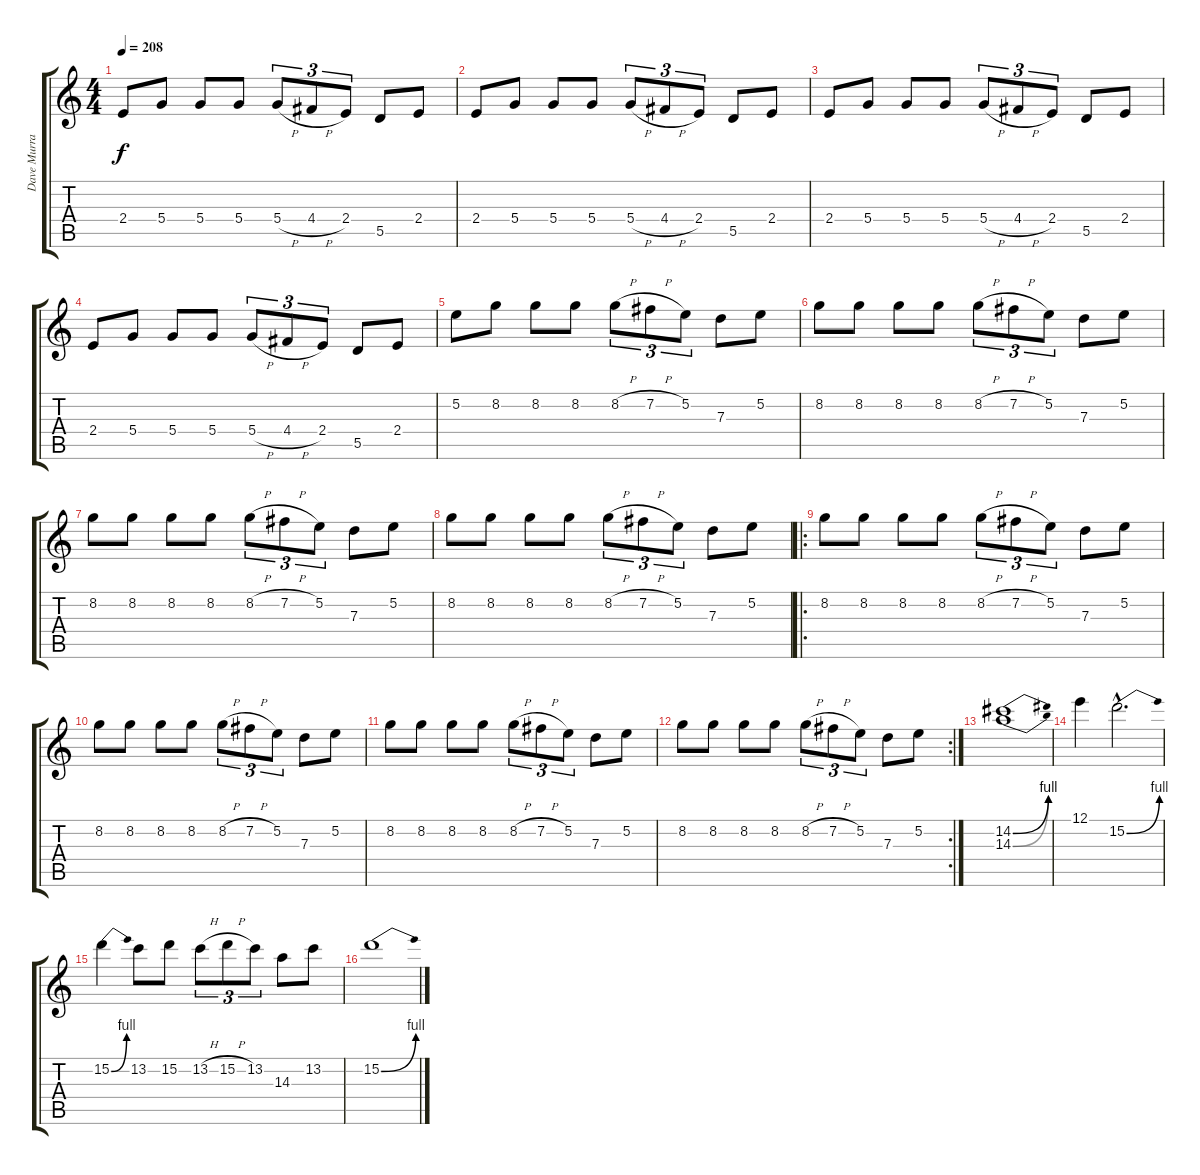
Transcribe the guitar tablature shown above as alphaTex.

\track ("Dave Murray" "Dave Murra") {instrument distortionguitar}
\staff {score tabs}
\tuning (E4 B3 G3 D3 A2 E2) {hide}
\ts (4 4)
\tempo 208
\clef g2
\ks c
2.4.8{dy f} 5.4.8 5.4.8 5.4.8 5.4{h}.8{tu (3 2)} 4.4{h}.8{tu (3 2)} 2.4.8{tu (3 2)} 5.5.8 2.4.8 |
2.4.8 5.4.8 5.4.8 5.4.8 5.4{h}.8{tu (3 2)} 4.4{h}.8{tu (3 2)} 2.4.8{tu (3 2)} 5.5.8 2.4.8 |
2.4.8 5.4.8 5.4.8 5.4.8 5.4{h}.8{tu (3 2)} 4.4{h}.8{tu (3 2)} 2.4.8{tu (3 2)} 5.5.8 2.4.8 |
2.4.8 5.4.8 5.4.8 5.4.8 5.4{h}.8{tu (3 2)} 4.4{h}.8{tu (3 2)} 2.4.8{tu (3 2)} 5.5.8 2.4.8 |
5.2.8{volume 13} 8.2.8 8.2.8 8.2.8 8.2{h}.8{tu (3 2)} 7.2{h}.8{tu (3 2)} 5.2.8{tu (3 2)} 7.3.8 5.2.8 |
8.2.8 8.2.8 8.2.8 8.2.8 8.2{h}.8{tu (3 2)} 7.2{h}.8{tu (3 2)} 5.2.8{tu (3 2)} 7.3.8 5.2.8 |
8.2.8 8.2.8 8.2.8 8.2.8 8.2{h}.8{tu (3 2)} 7.2{h}.8{tu (3 2)} 5.2.8{tu (3 2)} 7.3.8 5.2.8 |
8.2.8 8.2.8 8.2.8 8.2.8 8.2{h}.8{tu (3 2)} 7.2{h}.8{tu (3 2)} 5.2.8{tu (3 2)} 7.3.8 5.2.8 |
\ro
8.2.8 8.2.8 8.2.8 8.2.8 8.2{h}.8{tu (3 2)} 7.2{h}.8{tu (3 2)} 5.2.8{tu (3 2)} 7.3.8 5.2.8 |
8.2.8 8.2.8 8.2.8 8.2.8 8.2{h}.8{tu (3 2)} 7.2{h}.8{tu (3 2)} 5.2.8{tu (3 2)} 7.3.8 5.2.8 |
8.2.8 8.2.8 8.2.8 8.2.8 8.2{h}.8{tu (3 2)} 7.2{h}.8{tu (3 2)} 5.2.8{tu (3 2)} 7.3.8 5.2.8 |
\rc 2
8.2.8 8.2.8 8.2.8 8.2.8 8.2{h}.8{tu (3 2)} 7.2{h}.8{tu (3 2)} 5.2.8{tu (3 2)} 7.3.8 5.2.8 |
(14.2{be (bend 0 0 60 4)} 14.3{be (bend 0 0 60 4)}).1{txt "" volume 16} |
12.1.4 15.2{be (bend 0 0 60 4) hac}.2{d} |
15.2{be (bend 0 0 60 4)}.4 13.2.8 15.2.8 13.2{h}.8{tu (3 2)} 15.2{h}.8{tu (3 2)} 13.2.8{tu (3 2)} 14.3.8 13.2.8 |
15.2{be (bend 0 0 60 4)}.1
